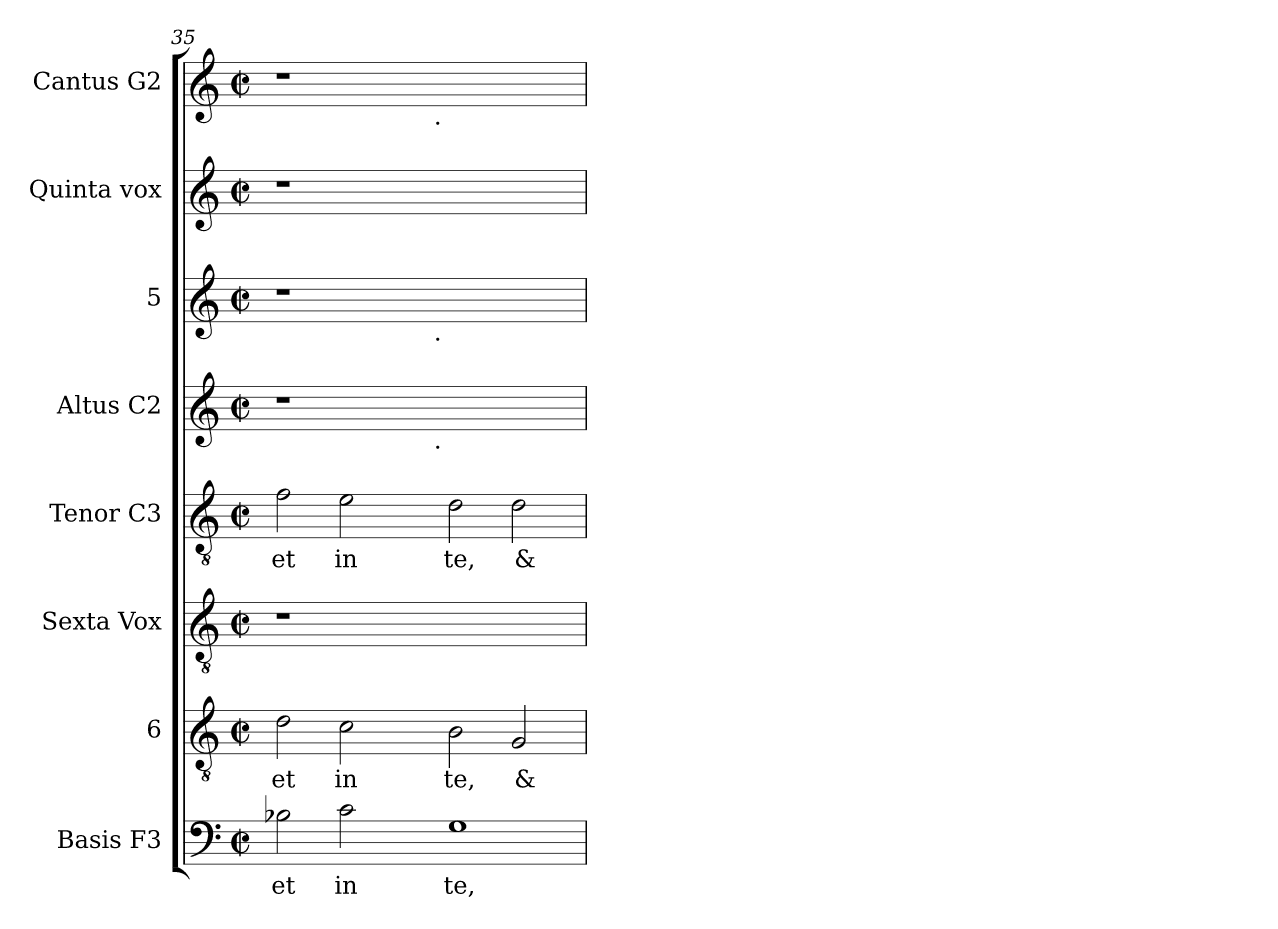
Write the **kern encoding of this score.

**kern	**text	**kern	**text	**kern	**kern	**text	**kern	**kern	**kern	**kern
*part8	*part8	*part7	*part7	*part6	*part5	*part5	*part4	*part3	*part2	*part1
*staff8	*staff8	*staff7	*staff7	*staff6	*staff5	*staff5	*staff4	*staff3	*staff2	*staff1
*I"Basis  F3	*	*I"6	*	*I"Sexta  Vox	*I"Tenor  C3	*	*I"Altus  C2	*I"5	*I"Quinta  vox	*I"Cantus  G2
*I'B	*	*	*	*	*I'T	*	*I'A	*	*	*I'C
*clefF4	*	*clefGv2	*	*clefGv2	*clefGv2	*	*clefG2	*clefG2	*clefG2	*clefG2
*k[]	*	*k[]	*	*k[]	*k[]	*	*k[]	*k[]	*k[]	*k[]
*C:	*	*C:	*	*C:	*C:	*	*C:	*C:	*C:	*C:
*M2/2	*	*M2/2	*	*M2/2	*M2/2	*	*M2/2	*M2/2	*M2/2	*M2/2
*met(c|)	*	*met(c|)	*	*met(c|)	*met(c|)	*	*met(c|)	*met(c|)	*met(c|)	*met(c|)
=35	=35	=35	=35	=35	=35	=35	=35	=35	=35	=35
!	!LO:LY:b:cj	!	!LO:LY:b:cj	!	!	!LO:LY:b:cj	!	!	!	!
*	*	*	*	*	*	*	*^	*^	*	*^
2B-X\	-et	2d\	-et	1r	2f\	-et	1r	2ryy	1r	2ryy	1r	1r	2ryy
!	!LO:LY:b:cj	!	!LO:LY:b:cj	!	!	!LO:LY:b:cj	!	!	!	!	!	!	!
2c\	in	2c\	in	.	2e\	in	.	4ryy	.	4ryy	.	.	4ryy
.	.	.	.	.	.	.	.	8ryy	.	8ryy	.	.	8ryy
.	.	.	.	.	.	.	.	16ryy	.	16ryy	.	.	16ryy
.	.	.	.	.	.	.	.	64ryy	.	64ryy	.	.	64ryy
!	!	!	!	!	!	!	!	!	!	!	!	!	!LO:TX:b:t=.
!	!	!	!	!	!	!	!	!	!	!LO:TX:b:t=.	!	!	!
!	!	!	!	!	!	!	!	!LO:TX:b:t=.	!	!	!	!	!
.	.	.	.	.	.	.	.	1ryy	.	1ryy	.	.	1ryy
!	!LO:LY:b:cj	!	!LO:LY:b:cj	!	!	!LO:LY:b:cj	!	!	!	!	!	!	!
1G	te,	2B\	te,	1ryy	2d\	te,	1ryy	.	1ryy	.	1ryy	1ryy	.
!	!	!	!LO:LY:b:cj	!	!	!LO:LY:b:cj	!	!	!	!	!	!	!
.	.	2G/	&	.	2d\	&	.	.	.	.	.	.	.
.	.	.	.	.	.	.	.	32.ryy	.	32.ryy	.	.	32.ryy
*	*	*	*	*	*	*	*v	*v	*	*	*	*v	*v
*	*	*	*	*	*	*	*	*v	*v	*	*
=	=	=	=	=	=	=	=	=	=	=
*-	*-	*-	*-	*-	*-	*-	*-	*-	*-	*-
